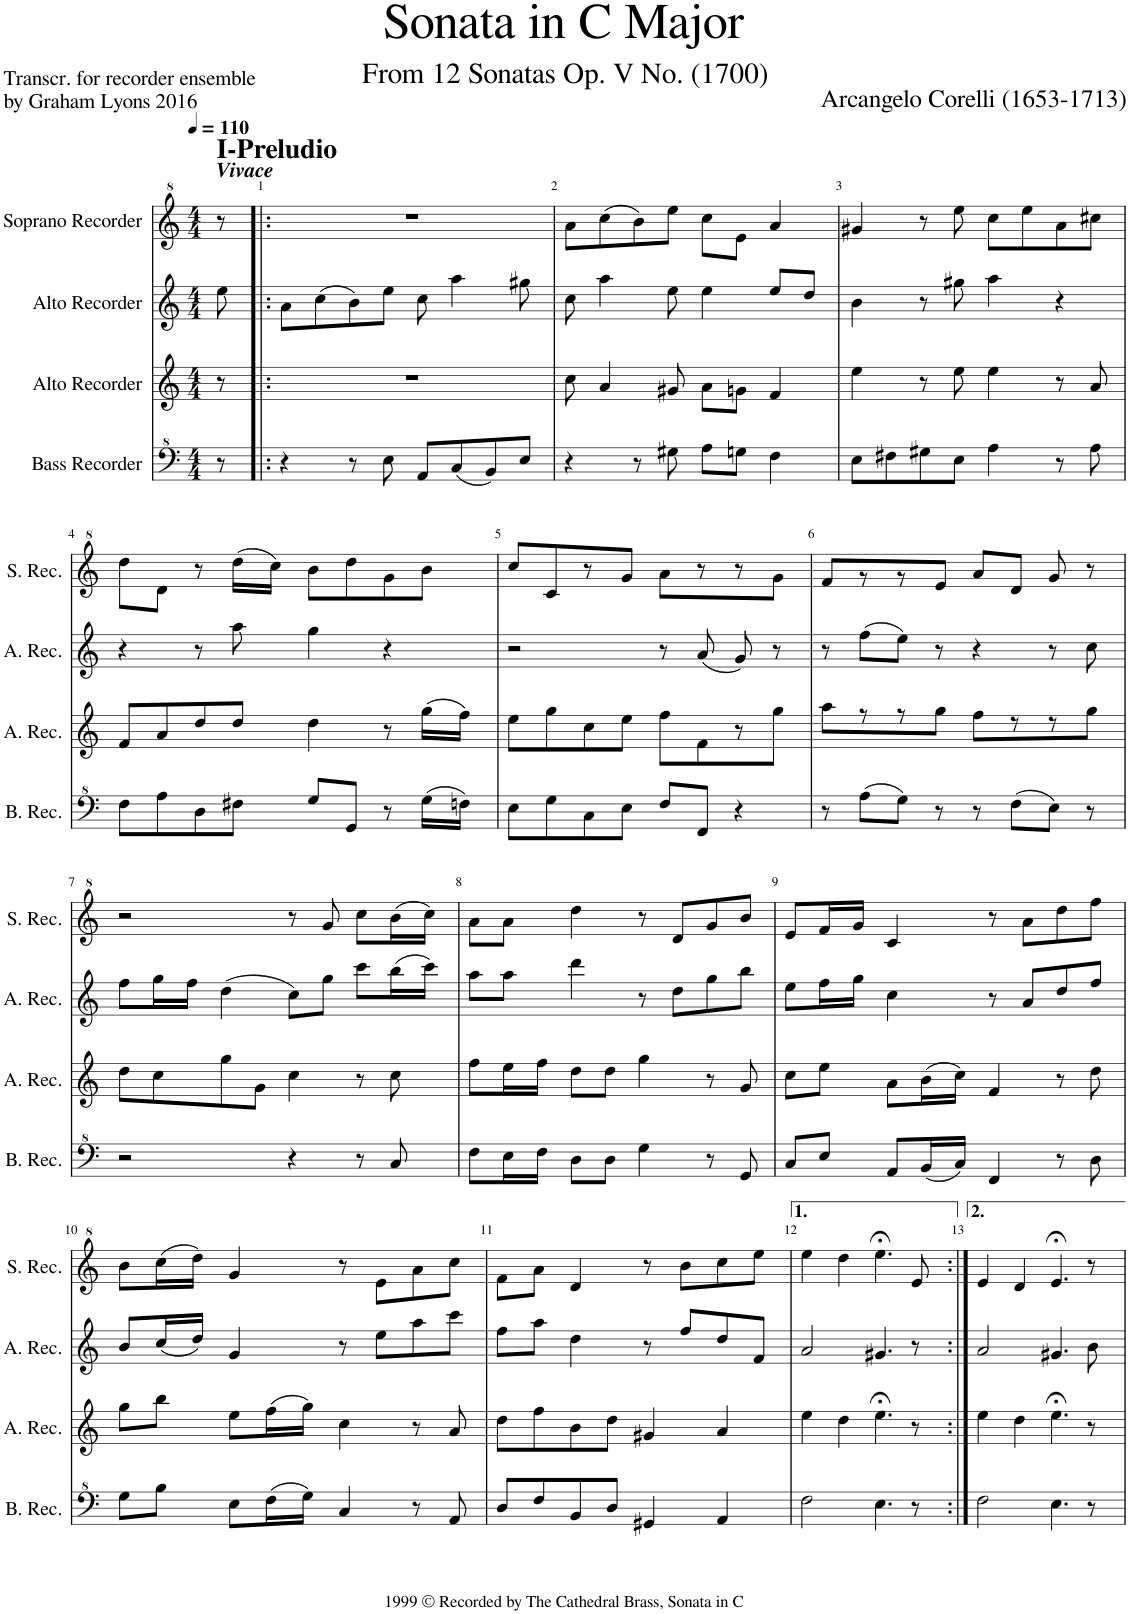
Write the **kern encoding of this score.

**kern	**kern	**kern	**kern
*part4	*part3	*part2	*part1
*staff4	*staff3	*staff2	*staff1
*I"Bass Recorder	*I"Alto Recorder	*I"Alto Recorder	*I"Soprano Recorder
*I'B. Rec.	*I'A. Rec.	*I'A. Rec.	*I'S. Rec.
*clefF^4	*clefG2	*clefG2	*clefG^2
*k[]	*k[]	*k[]	*k[]
*M4/4	*M4/4	*M4/4	*M4/4
*MM110	*MM110	*MM110	*MM110
=	=	=	=
!	!	!	!LO:TX:a:Bi:t=Vivace
!	!	!	!LO:TX:a:B:t=I-Preludio
8r	8r	8ee\	8r
=1!|:	=1!|:	=1!|:	=1!|:
4r	1r	8a\L	1r
.	.	(8cc\	.
8r	.	8b\)	.
8e\	.	8ee\J	.
8A/L	.	8cc\	.
(8c/	.	4aa\	.
8B/)	.	.	.
8e/J	.	8gg#X\	.
=2	=2	=2	=2
4r	8cc\	8cc\	8aa\L
.	4a/	4aa\	(8ccc\
8r	.	.	8bb\)
8g#X\	8g#X/	8ee\	8eee\J
8a\L	8a\L	4ee\	8ccc\L
8gn\J	8gn\J	.	8ee\J
4f\	4f/	8ee/L	4aa/
.	.	8dd/J	.
=3	=3	=3	=3
8e\L	4ee\	4b\	4gg#X/
8f#X\	.	.	.
8g#X\	8r	8r	8r
8e\J	8ee\	8gg#X\	8eee\
4a\	4ee\	4aa\	8ccc\L
.	.	.	8eee\
8r	8r	4r	8aa\
8a\	8a/	.	8ccc#X\J
!!LO:LB:g=z
=4	=4	=4	=4
8f\L	8f/L	4r	8ddd\L
8a\	8a/	.	8dd\J
8d\	8dd/	8r	8r
8f#X\J	8dd/J	8aa\	(16ddd\LL
.	.	.	16ccc\JJ)
8g/L	4dd\	4gg\	8bb\L
8G/J	.	.	8ddd\
8r	8r	4r	8gg\
(16g\LL	(16gg\LL	.	8bb\J
16fn\JJ)	16ff\JJ)	.	.
=5	=5	=5	=5
8e\L	8ee\L	2r	8ccc/L
8g\	8gg\	.	8cc/
8c\	8cc\	.	8r
8e\J	8ee\J	.	8gg/J
8f/L	8ff\L	8r	8aa\L
8F/J	8f\	(8a/	8r
4r	8r	8g/)	8r
.	8gg\J	8r	8gg\J
=6	=6	=6	=6
8r	8aa\L	8r	8ff/L
(8a\L	8r	(8ff\L	8r
8g\J)	8r	8ee\J)	8r
8r	8gg\J	8r	8ee/J
8r	8ff\L	4r	8aa/L
(8f\L	8r	.	8dd/J
8e\J)	8r	8r	8gg/
8r	8gg\J	8cc\	8r
!!LO:LB:g=z
=7	=7	=7	=7
2r	8dd\L	8ff\L	2r
.	8cc\	16gg\L	.
.	.	16ff\JJ	.
.	8gg\	(4dd\	.
.	8g\J	.	.
4r	4cc\	8cc\L)	8r
.	.	8gg\J	8gg/
8r	8r	8ccc\L	8ccc\L
8c/	8cc\	(16bb\L	(16bb\L
.	.	16ccc\JJ)	16ccc\JJ)
=8	=8	=8	=8
8f\L	8ff\L	8aa\L	8aa\L
16e\L	16ee\L	8aa\J	8aa\J
16f\JJ	16ff\JJ	.	.
8d\L	8dd\L	4ddd\	4ddd\
8d\J	8dd\J	.	.
4g\	4gg\	8r	8r
.	.	8dd\L	8dd/L
8r	8r	8gg\	8gg/
8G/	8g/	8bb\J	8bb/J
=9	=9	=9	=9
8c/L	8cc\L	8ee\L	8ee/L
8e/J	8ee\J	16ff\L	16ff/L
.	.	16gg\JJ	16gg/JJ
8A/L	8a\L	4cc\	4cc/
(16B/L	(16b\L	.	.
16c/JJ)	16cc\JJ)	.	.
4F/	4f/	8r	8r
.	.	8a/L	8aa\L
8r	8r	8dd/	8ddd\
8d\	8dd\	8ff/J	8fff\J
!!LO:LB:g=z
=10	=10	=10	=10
8g\L	8gg\L	8b/L	8bb\L
8b\J	8bb\J	(16cc/L	(16ccc\L
.	.	16dd/JJ)	16ddd\JJ)
8e\L	8ee\L	4g/	4gg/
(16f\L	(16ff\L	.	.
16g\JJ)	16gg\JJ)	.	.
4c/	4cc\	8r	8r
.	.	8ee\L	8ee\L
8r	8r	8aa\	8aa\
8A/	8a/	8ccc\J	8ccc\J
=11	=11	=11	=11
8d/L	8dd\L	8ff\L	8ff\L
8f/	8ff\	8aa\J	8aa\J
8B/	8b\	4dd\	4dd/
8d/J	8dd\J	.	.
4G#X/	4g#X/	8r	8r
.	.	8ff/L	8bb\L
4A/	4a/	8dd/	8ccc\
.	.	8f/J	8eee\J
=12	=12	=12	=12
2f\	4ee\	2a/	4eee\
.	4dd\	.	4ddd\
4.e\	4.ee;<\	4.g#X/	4.eee;<\
8r	8r	8r	8ee/
=13:|!	=13:|!	=13:|!	=13:|!
2f\	4ee\	2a/	4ee/
.	4dd\	.	4dd/
4.e\	4.ee;<\	4.g#X/	4.ee;</
8r	8r	8b\	8r
=	=	=	=
*-	*-	*-	*-
